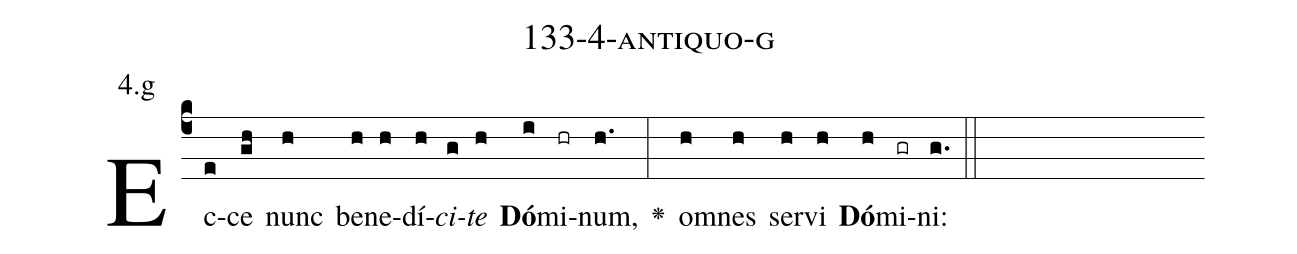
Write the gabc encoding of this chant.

name: 133-4-antiquo-g;
annotation: 4.g;
%%
(c4)Ec(e)ce(gh) nunc(h) be(h)ne(h)dí(h)<i>ci</i>(g)<i>te</i>(h) <b>Dó</b>(i)mi(hr)num,(h.) <v>\greheightstar</v>(:) om(h)nes(h) ser(h)vi(h) <b>Dó</b>(h)mi(gr)ni:(g.) (::)


%E(h) u(h) o(h) u(h) a(h) e.(g.) (::)
